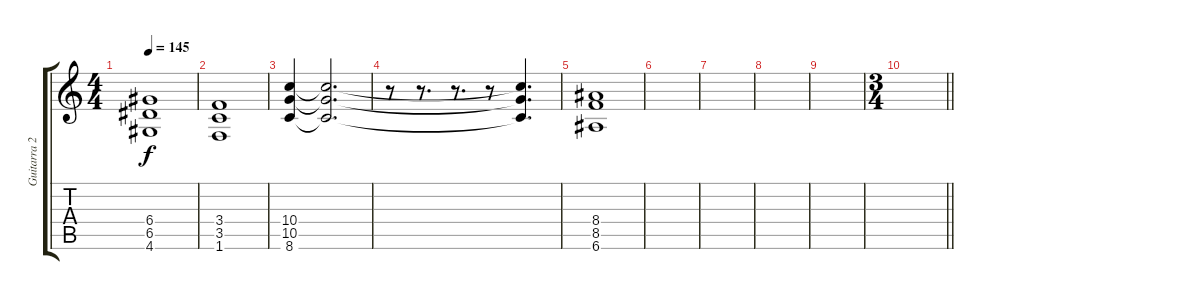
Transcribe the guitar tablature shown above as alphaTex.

\track ("Guitarra 2" "Guitarra 2") {instrument distortionguitar}
\staff {score tabs}
\tuning (E4 B3 G3 D3 A2 E2) {hide}
\ts (4 4)
\tempo 145
\clef g2
\ks c
(6.4 6.5 4.6).1{dy f} |
(3.4 3.5 1.6).1 |
(10.4 10.5 8.6).4 (10.4{t} 10.5{t} 8.6{t}).2{d} |
r.8 r.8{d} r.8{d} r.8 (10.4{t} 10.5{t} 8.6{t}).4{d} |
(8.4 8.5 6.6).1 |
|
|
|
|
\ts (3 4)
\barLineRight lightlight
